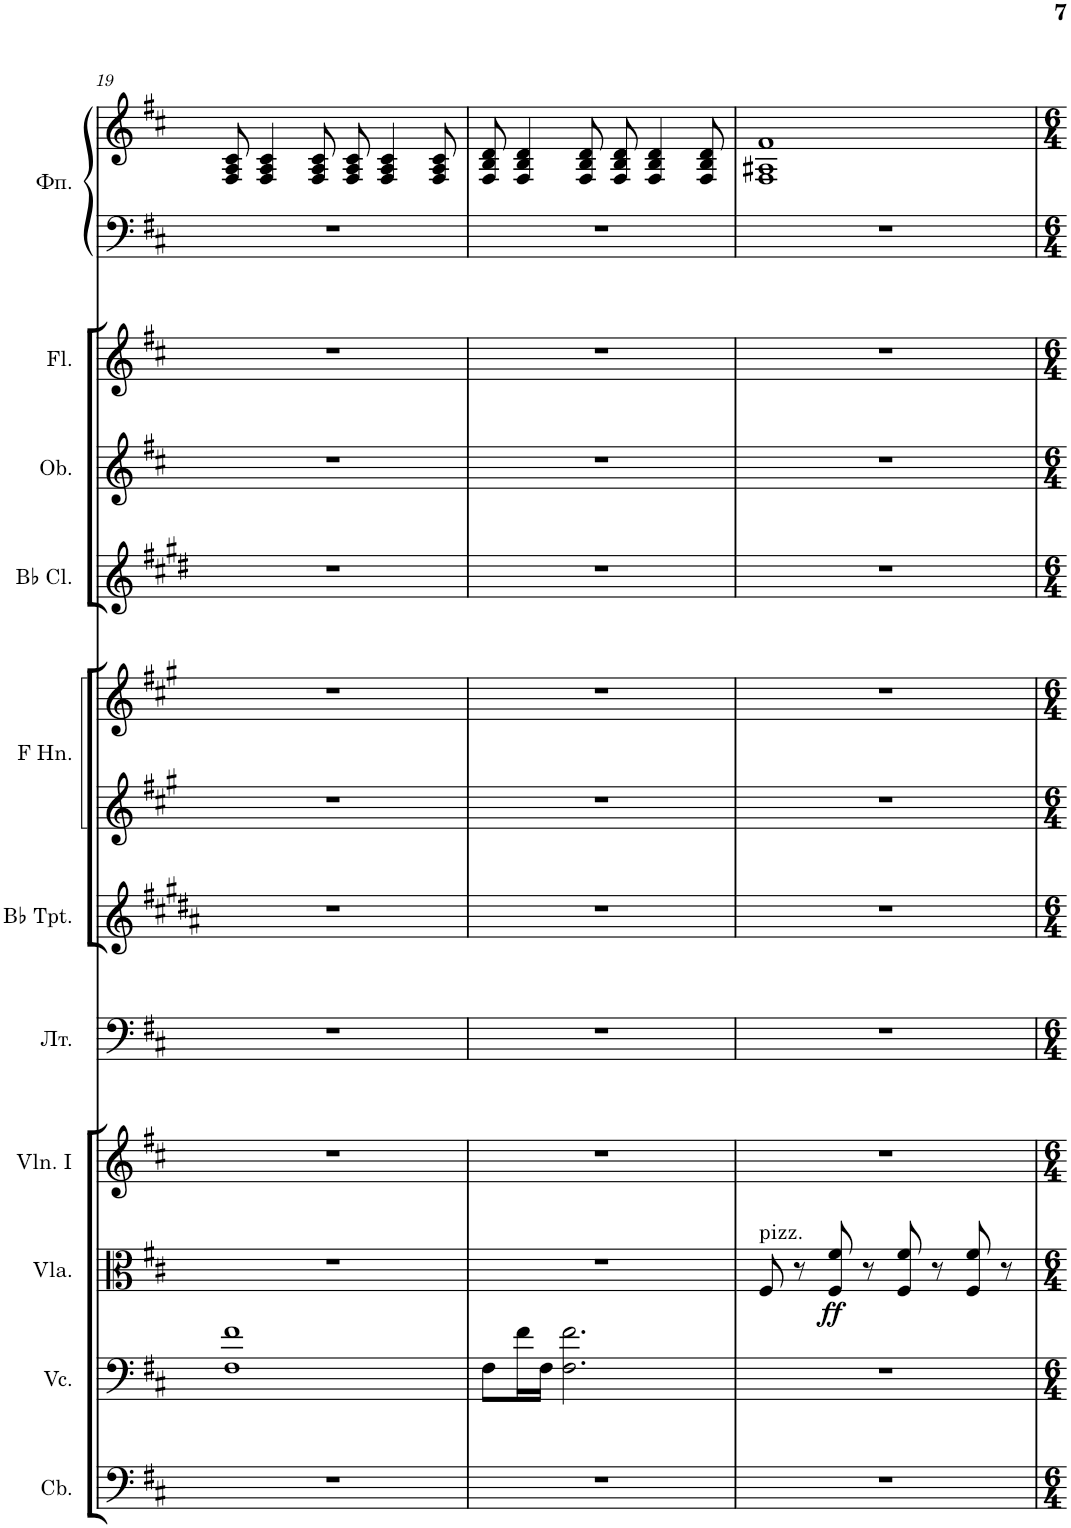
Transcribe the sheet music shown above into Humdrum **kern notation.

**kern	**kern	**kern	**dynam	**kern	**kern	**kern	**kern	**kern	**kern	**kern	**kern	**kern	**kern
*part11	*part10	*part9	*part9	*part8	*part7	*part6	*part5	*part5	*part4	*part3	*part2	*part1	*part1
*staff13	*staff12	*staff11	*staff11	*staff10	*staff9	*staff8	*staff7	*staff6	*staff5	*staff4	*staff3	*staff2	*staff1
*I"Contrabasses	*I"Violoncellos	*I"Violas	*	*I"Violins I	*I"Литавры	*I"Trumpets in Bb	*I"Horns in F	*	*I"Clarinets in Bb	*I"Oboes	*I"Flutes	*I"Фортепиано	*
*I'Cb.	*I'Vc.	*I'Vla.	*	*I'Vln. I	*	*	*	*	*	*I'Ob.	*I'Fl.	*	*
!!LO:PB:g=z
*clefF4	*clefF4	*clefC3	*	*clefG2	*clefF4	*clefG2	*clefG2	*clefG2	*clefG2	*clefG2	*clefG2	*clefF4	*clefG2
*Trd7c12	*	*	*	*	*	*Trd1c2	*Trd4c7	*Trd4c7	*Trd1c2	*	*	*	*
*k[f#c#]	*k[f#c#]	*k[f#c#]	*	*k[f#c#]	*k[f#c#]	*k[f#c#g#d#a#]	*k[f#c#g#]	*k[f#c#g#]	*k[f#c#g#d#]	*k[f#c#]	*k[f#c#]	*k[f#c#]	*k[f#c#]
*M4/4	*M4/4	*M4/4	*	*M4/4	*M4/4	*M4/4	*M4/4	*M4/4	*M4/4	*M4/4	*M4/4	*M4/4	*M4/4
=19	=19	=19	=19	=19	=19	=19	=19	=19	=19	=19	=19	=19	=19
1r	1F# 1f#	1r	.	1r	1r	1r	1r	1r	1r	1r	1r	1r	8F#/ 8A/ 8c#/
.	.	.	.	.	.	.	.	.	.	.	.	.	4F#/ 4A/ 4c#/
.	.	.	.	.	.	.	.	.	.	.	.	.	8F#/ 8A/ 8c#/
.	.	.	.	.	.	.	.	.	.	.	.	.	8F#/ 8A/ 8c#/
.	.	.	.	.	.	.	.	.	.	.	.	.	4F#/ 4A/ 4c#/
.	.	.	.	.	.	.	.	.	.	.	.	.	8F#/ 8A/ 8c#/
=20	=20	=20	=20	=20	=20	=20	=20	=20	=20	=20	=20	=20	=20
1r	8F#\L	1r	.	1r	1r	1r	1r	1r	1r	1r	1r	1r	8F#/ 8B/ 8d/
.	16f#\L	.	.	.	.	.	.	.	.	.	.	.	4F#/ 4B/ 4d/
.	16F#\JJ	.	.	.	.	.	.	.	.	.	.	.	.
.	2.F#\ 2.f#\	.	.	.	.	.	.	.	.	.	.	.	.
.	.	.	.	.	.	.	.	.	.	.	.	.	8F#/ 8B/ 8d/
.	.	.	.	.	.	.	.	.	.	.	.	.	8F#/ 8B/ 8d/
.	.	.	.	.	.	.	.	.	.	.	.	.	4F#/ 4B/ 4d/
.	.	.	.	.	.	.	.	.	.	.	.	.	8F#/ 8B/ 8d/
=21	=21	=21	=21	=21	=21	=21	=21	=21	=21	=21	=21	=21	=21
!	!	!LO:TX:a:t=pizz.	!	!	!	!	!	!	!	!	!	!	!
1r	1r	8F#/	.	1r	1r	1r	1r	1r	1r	1r	1r	1r	1F# 1A#X 1f#
.	.	8r	.	.	.	.	.	.	.	.	.	.	.
!	!	!	!LO:DY:b	!	!	!	!	!	!	!	!	!	!
.	.	8F#/ 8f#/	ff	.	.	.	.	.	.	.	.	.	.
.	.	8r	.	.	.	.	.	.	.	.	.	.	.
.	.	8F#/ 8f#/	.	.	.	.	.	.	.	.	.	.	.
.	.	8r	.	.	.	.	.	.	.	.	.	.	.
.	.	8F#/ 8f#/	.	.	.	.	.	.	.	.	.	.	.
.	.	8r	.	.	.	.	.	.	.	.	.	.	.
=	=	=	=	=	=	=	=	=	=	=	=	=	=
*-	*-	*-	*-	*-	*-	*-	*-	*-	*-	*-	*-	*-	*-
